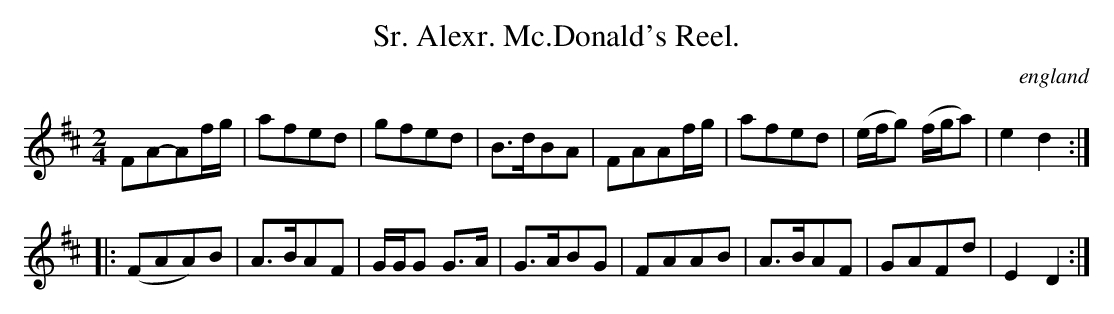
X:1
T:Sr. Alexr. Mc.Donald's Reel.
O:england
M:2/4
L:1/8
K:D
FA-Af/g/|afed |gfed     |B>dBA|FAAf/g/|afed |(e/f/g) (f/g/a)|e2 d2::
(FAA)B   |A>BAF|G/G/G G>A|G>ABG|FAAB   |A>BAF| GAFd          |E2 D2:|
